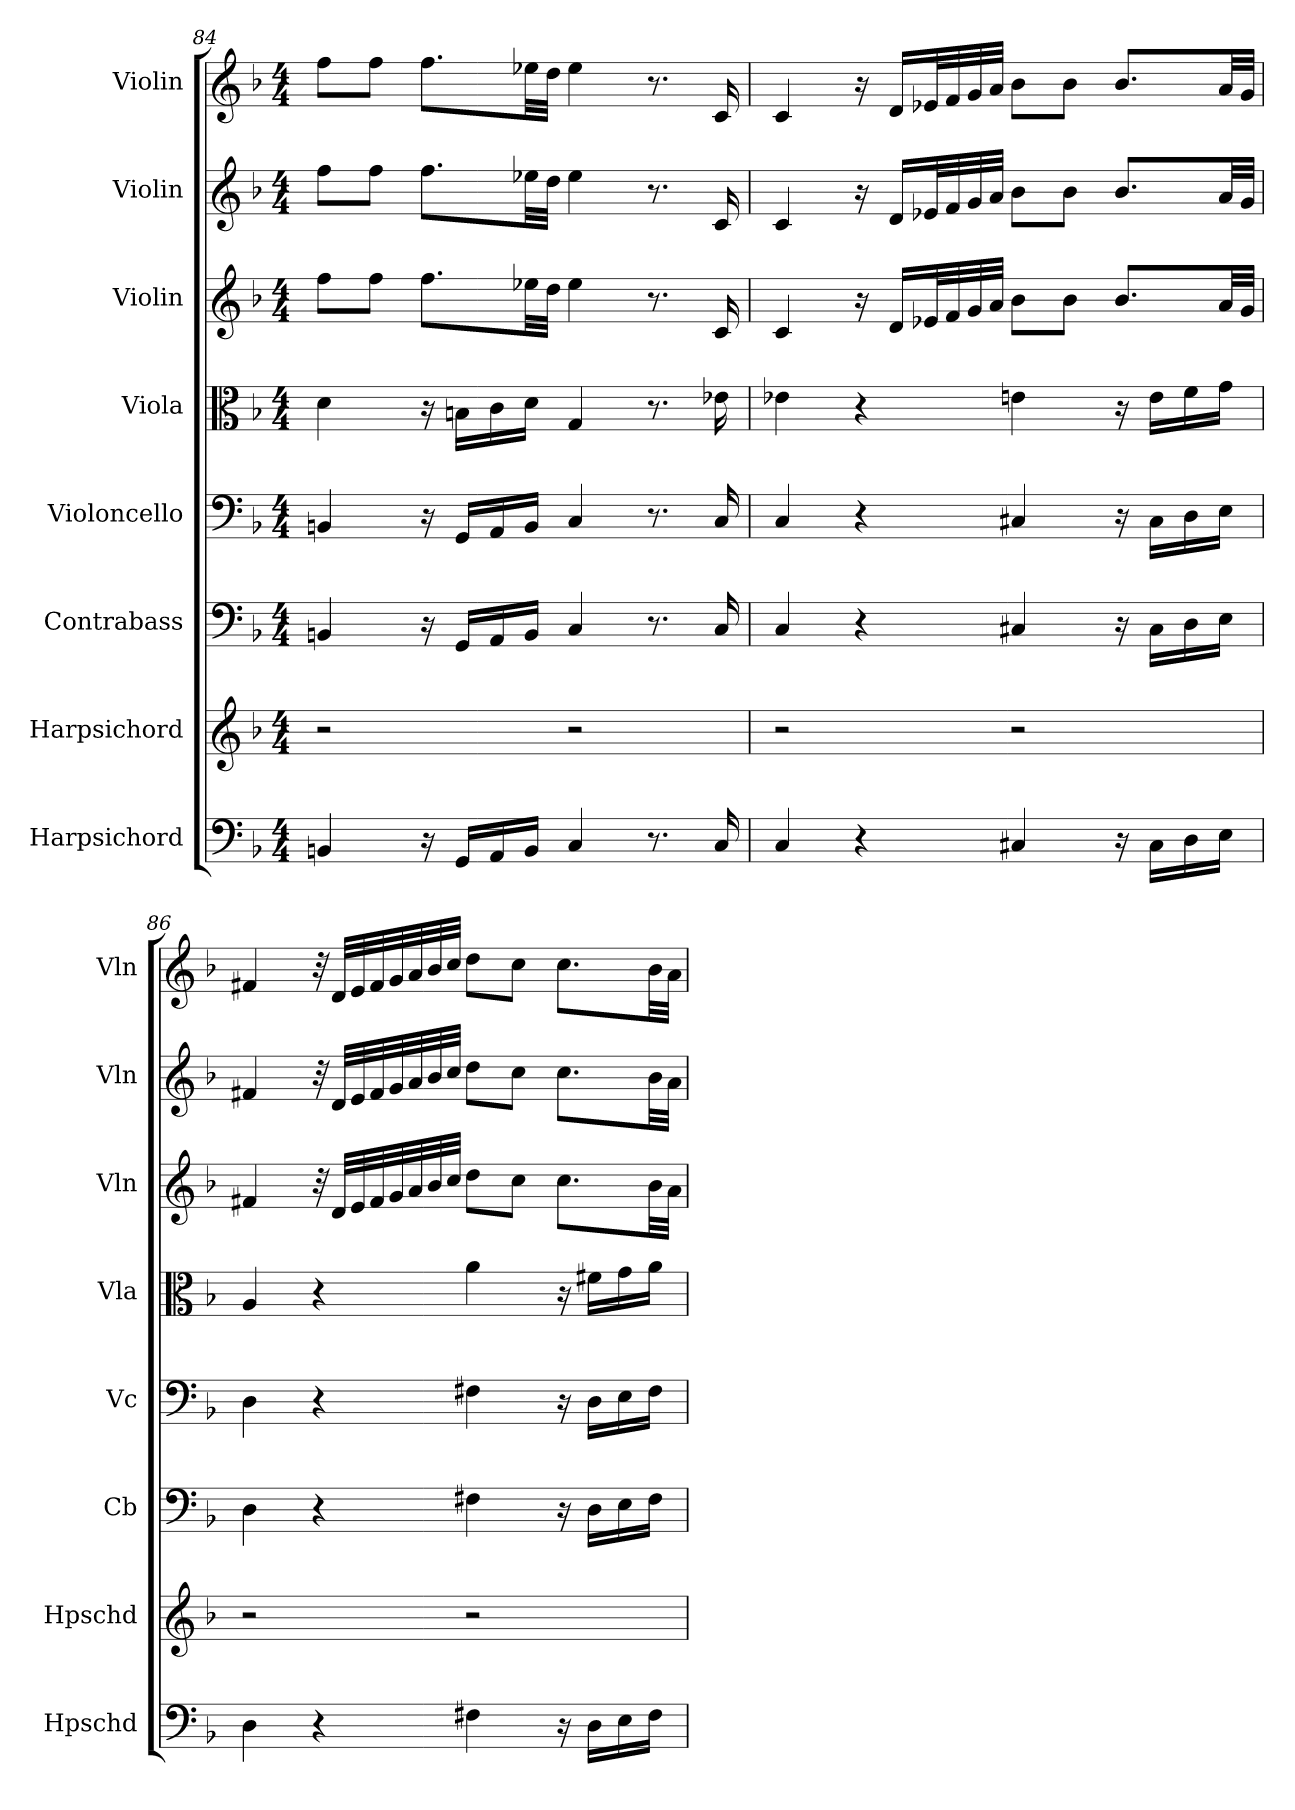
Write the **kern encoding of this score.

**kern	**kern	**kern	**kern	**kern	**kern	**kern	**kern
*part8	*part7	*part6	*part5	*part4	*part3	*part2	*part1
*staff8	*staff7	*staff6	*staff5	*staff4	*staff3	*staff2	*staff1
*I"Harpsichord	*I"Harpsichord	*I"Contrabass	*I"Violoncello	*I"Viola	*I"Violin	*I"Violin	*I"Violin
*I'Hpschd	*I'Hpschd	*I'Cb	*I'Vc	*I'Vla	*I'Vln	*I'Vln	*I'Vln
*clefF4	*clefG2	*clefF4	*clefF4	*clefC3	*clefG2	*clefG2	*clefG2
*k[b-]	*k[b-]	*k[b-]	*k[b-]	*k[b-]	*k[b-]	*k[b-]	*k[b-]
*M4/4	*M4/4	*M4/4	*M4/4	*M4/4	*M4/4	*M4/4	*M4/4
=84	=84	=84	=84	=84	=84	=84	=84
4BBn/	2r	4BBn/	4BBn/	4d\	8ff\L	8ff\L	8ff\L
.	.	.	.	.	8ff\J	8ff\J	8ff\J
16r	.	16r	16r	16r	8.ff\L	8.ff\L	8.ff\L
16GG/LL	.	16GG/LL	16GG/LL	16Bn\LL	.	.	.
16AA/	.	16AA/	16AA/	16c\	.	.	.
16BB/JJ	.	16BB/JJ	16BB/JJ	16d\JJ	32ee-X\LL	32ee-X\LL	32ee-X\LL
.	.	.	.	.	32dd\JJJ	32dd\JJJ	32dd\JJJ
4C/	2r	4C/	4C/	4G/	4ee-\	4ee-\	4ee-\
8.r	.	8.r	8.r	8.r	8.r	8.r	8.r
16C/	.	16C/	16C/	16e-X\	16c/	16c/	16c/
=85	=85	=85	=85	=85	=85	=85	=85
4C/	2r	4C/	4C/	4e-X\	4c/	4c/	4c/
4r	.	4r	4r	4r	16r	16r	16r
.	.	.	.	.	16d/LL	16d/LL	16d/LL
.	.	.	.	.	32e-X/L	32e-X/L	32e-X/L
.	.	.	.	.	32f/	32f/	32f/
.	.	.	.	.	32g/	32g/	32g/
.	.	.	.	.	32a/JJJ	32a/JJJ	32a/JJJ
4C#X/	2r	4C#X/	4C#X/	4en\	8b-\L	8b-\L	8b-\L
.	.	.	.	.	8b-\J	8b-\J	8b-\J
16r	.	16r	16r	16r	8.b-/L	8.b-/L	8.b-/L
16C#\LL	.	16C#\LL	16C#\LL	16e\LL	.	.	.
16D\	.	16D\	16D\	16f\	.	.	.
16E\JJ	.	16E\JJ	16E\JJ	16g\JJ	32a/LL	32a/LL	32a/LL
.	.	.	.	.	32g/JJJ	32g/JJJ	32g/JJJ
=86	=86	=86	=86	=86	=86	=86	=86
4D\	2r	4D\	4D\	4A/	4f#X/	4f#X/	4f#X/
4r	.	4r	4r	4r	32r	32r	32r
.	.	.	.	.	32d/LLL	32d/LLL	32d/LLL
.	.	.	.	.	32e/	32e/	32e/
.	.	.	.	.	32f#/	32f#/	32f#/
.	.	.	.	.	32g/	32g/	32g/
.	.	.	.	.	32a/	32a/	32a/
.	.	.	.	.	32b-/	32b-/	32b-/
.	.	.	.	.	32cc/JJJ	32cc/JJJ	32cc/JJJ
4F#X\	2r	4F#X\	4F#X\	4a\	8dd\L	8dd\L	8dd\L
.	.	.	.	.	8cc\J	8cc\J	8cc\J
16r	.	16r	16r	16r	8.cc\L	8.cc\L	8.cc\L
16D\LL	.	16D\LL	16D\LL	16f#X\LL	.	.	.
16E\	.	16E\	16E\	16g\	.	.	.
16F#\JJ	.	16F#\JJ	16F#\JJ	16a\JJ	32b-\LL	32b-\LL	32b-\LL
.	.	.	.	.	32a\JJJ	32a\JJJ	32a\JJJ
=	=	=	=	=	=	=	=
*-	*-	*-	*-	*-	*-	*-	*-
